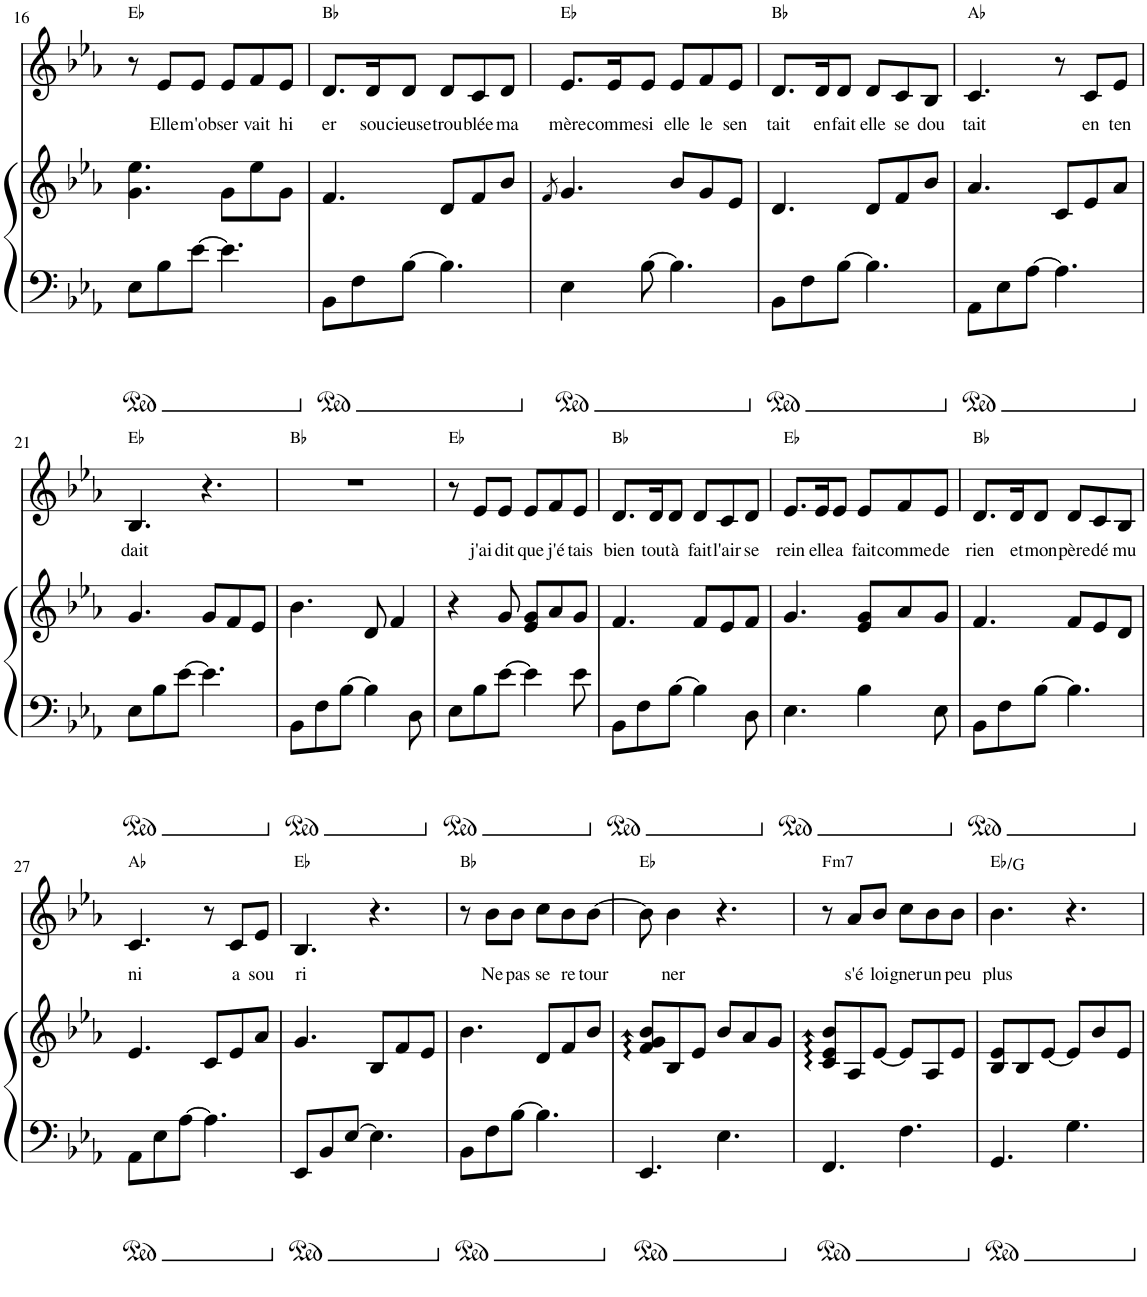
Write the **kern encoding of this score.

**kern	**kern	**kern	**text	**harte
*part2	*part2	*part1	*part1	*part1
*staff3	*staff2	*staff1	*staff1	*
*I"Piano	*	*I"Guitare classique	*	*
*I'Pno	*	*	*	*
!!LO:PB:g=z
*clefF4	*clefG2	*clefG2	*	*
*k[b-e-a-]	*k[b-e-a-]	*k[b-e-a-]	*	*
*M6/8	*M6/8	*M6/8	*	*
=16	=16	=16	=16	=16
8E-\L	4.g\ 4.ee-\	8r	.	Eb:maj
!	!	!	!LO:LY:b	!
8B-\	.	8e-/L	Elle	.
!	!	!	!LO:LY:b	!
[8e-\J	.	8e-/J	m'ob	.
!	!	!	!LO:LY:b	!
4.e-\]	8g\L	8e-/L	ser	.
!	!	!	!LO:LY:b	!
.	8ee-\	8f/	vait	.
!	!	!	!LO:LY:b	!
.	8g\J	8e-/J	hi	.
=17	=17	=17	=17	=17
!	!	!	!LO:LY:b	!
8BB-\L	4.f/	8.d/L	er	Bb:maj
8F\	.	.	.	.
!	!	!	!LO:LY:b	!
.	.	16d/K	sou	.
!	!	!	!LO:LY:b	!
[8B-\J	.	8d/J	cieuse	.
!	!	!	!LO:LY:b	!
4.B-\]	8d/L	8d/L	trou	.
!	!	!	!LO:LY:b	!
.	8f/	8c/	blée	.
!	!	!	!LO:LY:b	!
.	8b-/J	8d/J	ma	.
=18	=18	=18	=18	=18
.	8qf/	.	.	.
!	!	!	!LO:LY:b	!
4E-\	4.g/	8.e-/L	mère	Eb:maj
!	!	!	!LO:LY:b	!
.	.	16e-/K	comme	.
!	!	!	!LO:LY:b	!
[8B-\	.	8e-/J	si	.
!	!	!	!LO:LY:b	!
4.B-\]	8b-/L	8e-/L	elle	.
!	!	!	!LO:LY:b	!
.	8g/	8f/	le	.
!	!	!	!LO:LY:b	!
.	8e-/J	8e-/J	sen	.
=19	=19	=19	=19	=19
!	!	!	!LO:LY:b	!
8BB-\L	4.d/	8.d/L	tait	Bb:maj
8F\	.	.	.	.
!	!	!	!LO:LY:b	!
.	.	16d/K	en	.
!	!	!	!LO:LY:b	!
[8B-\J	.	8d/J	fait	.
!	!	!	!LO:LY:b	!
4.B-\]	8d/L	8d/L	elle	.
!	!	!	!LO:LY:b	!
.	8f/	8c/	se	.
!	!	!	!LO:LY:b	!
.	8b-/J	8B-/J	dou	.
=20	=20	=20	=20	=20
!	!	!	!LO:LY:b	!
8AA-\L	4.a-/	4.c/	tait	Ab:maj
8E-\	.	.	.	.
[8A-\J	.	.	.	.
4.A-\]	8c/L	8r	.	.
!	!	!	!LO:LY:b	!
.	8e-/	8c/L	en	.
!	!	!	!LO:LY:b	!
.	8a-/J	8e-/J	ten	.
!!LO:LB:g=z
=21	=21	=21	=21	=21
!	!	!	!LO:LY:b	!
8E-\L	4.g/	4.B-/	dait	Eb:maj
8B-\	.	.	.	.
[8e-\J	.	.	.	.
4.e-\]	8g/L	4.r	.	.
.	8f/	.	.	.
.	8e-/J	.	.	.
=22	=22	=22	=22	=22
8BB-\L	4.b-\	2.r	.	Bb:maj
8F\	.	.	.	.
[8B-\J	.	.	.	.
4B-\]	8d/	.	.	.
.	4f/	.	.	.
8D\	.	.	.	.
=23	=23	=23	=23	=23
8E-\L	4r	8r	.	Eb:maj
!	!	!	!LO:LY:b	!
8B-\	.	8e-/L	j'ai	.
!	!	!	!LO:LY:b	!
[8e-\J	8g/	8e-/J	dit	.
!	!	!	!LO:LY:b	!
4e-\]	8e-/ 8g/L	8e-/L	que	.
!	!	!	!LO:LY:b	!
.	8a-/	8f/	j'é	.
!	!	!	!LO:LY:b	!
8e-\	8g/J	8e-/J	tais	.
=24	=24	=24	=24	=24
!	!	!	!LO:LY:b	!
8BB-\L	4.f/	8.d/L	bien	Bb:maj
8F\	.	.	.	.
!	!	!	!LO:LY:b	!
.	.	16d/K	tout	.
!	!	!	!LO:LY:b	!
[8B-\J	.	8d/J	à	.
!	!	!	!LO:LY:b	!
4B-\]	8f/L	8d/L	fait	.
!	!	!	!LO:LY:b	!
.	8e-/	8c/	l'air	.
!	!	!	!LO:LY:b	!
8D\	8f/J	8d/J	se	.
=25	=25	=25	=25	=25
!	!	!	!LO:LY:b	!
4.E-\	4.g/	8.e-/L	rein	Eb:maj
!	!	!	!LO:LY:b	!
.	.	16e-/K	elle	.
!	!	!	!LO:LY:b	!
.	.	8e-/J	a	.
!	!	!	!LO:LY:b	!
4B-\	8e-/ 8g/L	8e-/L	fait	.
!	!	!	!LO:LY:b	!
.	8a-/	8f/	comme	.
!	!	!	!LO:LY:b	!
8E-\	8g/J	8e-/J	de	.
=26	=26	=26	=26	=26
!	!	!	!LO:LY:b	!
8BB-\L	4.f/	8.d/L	rien	Bb:maj
8F\	.	.	.	.
!	!	!	!LO:LY:b	!
.	.	16d/K	et	.
!	!	!	!LO:LY:b	!
[8B-\J	.	8d/J	mon	.
!	!	!	!LO:LY:b	!
4.B-\]	8f/L	8d/L	père	.
!	!	!	!LO:LY:b	!
.	8e-/	8c/	dé	.
!	!	!	!LO:LY:b	!
.	8d/J	8B-/J	mu	.
!!LO:LB:g=z
=27	=27	=27	=27	=27
!	!	!	!LO:LY:b	!
8AA-\L	4.e-/	4.c/	ni	Ab:maj
8E-\	.	.	.	.
[8A-\J	.	.	.	.
4.A-\]	8c/L	8r	.	.
!	!	!	!LO:LY:b	!
.	8e-/	8c/L	a	.
!	!	!	!LO:LY:b	!
.	8a-/J	8e-/J	sou	.
=28	=28	=28	=28	=28
!	!	!	!LO:LY:b	!
8EE-/L	4.g/	4.B-/	ri	Eb:maj
8BB-/	.	.	.	.
[8E-/J	.	.	.	.
4.E-\]	8B-/L	4.r	.	.
.	8f/	.	.	.
.	8e-/J	.	.	.
=29	=29	=29	=29	=29
8BB-\L	4.b-\	8r	.	Bb:maj
!	!	!	!LO:LY:b	!
8F\	.	8b-\L	Ne	.
!	!	!	!LO:LY:b	!
[8B-\J	.	8b-\J	pas	.
!	!	!	!LO:LY:b	!
4.B-\]	8d/L	8cc\L	se	.
!	!	!	!LO:LY:b	!
.	8f/	8b-\	re	.
!	!	!	!LO:LY:b	!
.	8b-/J	[8b-\J	tour	.
=30	=30	=30	=30	=30
4.EE-/	8f/ 8g/ 8b-/L	8b-\]	.	Eb:maj
!	!	!	!LO:LY:b	!
.	8B-/	4b-\	ner	.
.	8e-/J	.	.	.
4.E-\	8b-/L	4.r	.	.
.	8a-/	.	.	.
.	8g/J	.	.	.
=31	=31	=31	=31	=31
!	!	!	!	!LO:H:kt=m7
4.FF/	8c/ 8e-/ 8b-/L	8r	.	F:min7
!	!	!	!LO:LY:b	!
.	8A-/	8a-/L	s'é	.
!	!	!	!LO:LY:b	!
.	[8e-/J	8b-/J	loi	.
!	!	!	!LO:LY:b	!
4.F\	8e-/L]	8cc\L	gner	.
!	!	!	!LO:LY:b	!
.	8A-/	8b-\	un	.
!	!	!	!LO:LY:b	!
.	8e-/J	8b-\J	peu	.
=32	=32	=32	=32	=32
!	!	!	!LO:LY:b	!
4.GG/	8B-/ 8e-/L	4.b-\	plus	Eb:maj/3
.	8B-/	.	.	.
.	[8e-/J	.	.	.
4.G\	8e-/L]	4.r	.	.
.	8b-/	.	.	.
.	8e-/J	.	.	.
=	=	=	=	=
*-	*-	*-	*-	*-
